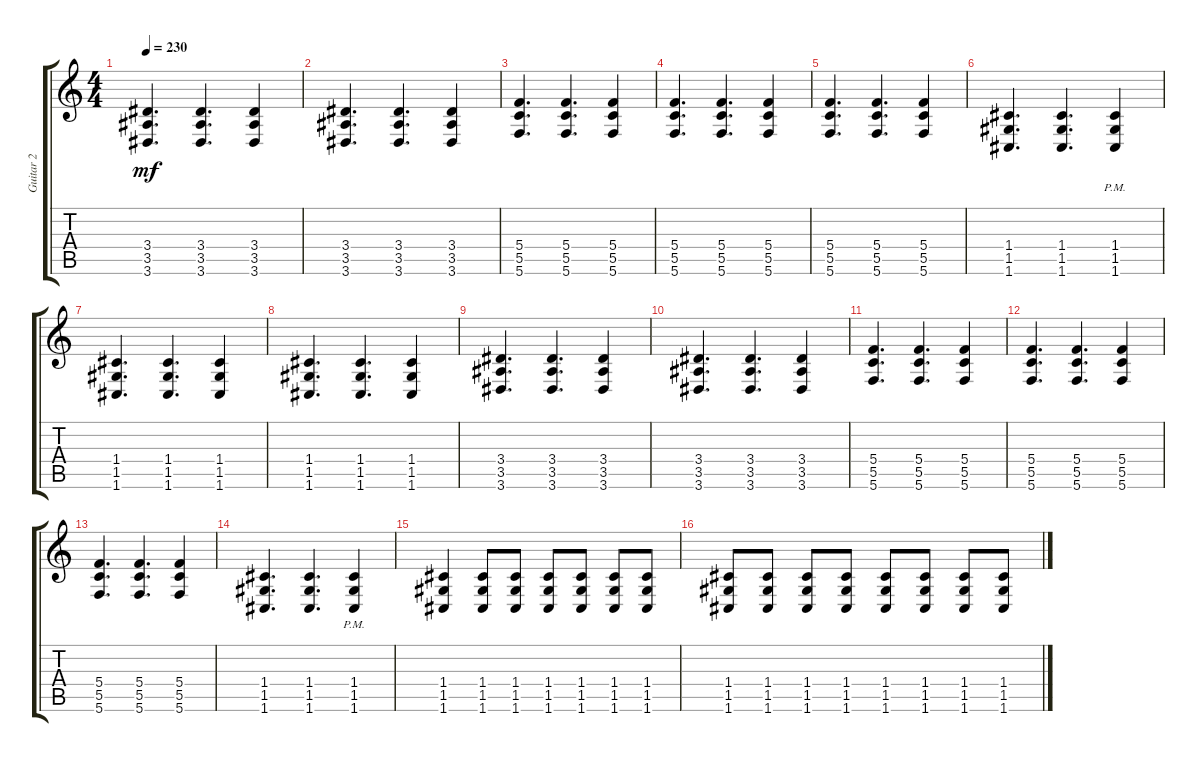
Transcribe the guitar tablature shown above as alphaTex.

\track ("Guitar 2" "Guitar 2") {instrument distortionguitar}
\staff {score tabs}
\tuning (D4 A3 F3 C3 G2 C2) {hide}
\ts (4 4)
\tempo 230
\clef g2
\ks c
(3.4 3.5 3.6).4{d dy mf} (3.4 3.5 3.6).4{d} (3.4 3.5 3.6).4 |
(3.4 3.5 3.6).4{d} (3.4 3.5 3.6).4{d} (3.4 3.5 3.6).4 |
(5.4 5.5 5.6).4{d} (5.4 5.5 5.6).4{d} (5.4 5.5 5.6).4 |
(5.4 5.5 5.6).4{d} (5.4 5.5 5.6).4{d} (5.4 5.5 5.6).4 |
(5.4 5.5 5.6).4{d} (5.4 5.5 5.6).4{d} (5.4 5.5 5.6).4 |
(1.4 1.5 1.6).4{d} (1.4 1.5 1.6).4{d} (1.4 1.5{pm} 1.6{pm}).4 |
(1.4 1.5 1.6).4{d} (1.4 1.5 1.6).4{d} (1.4 1.5 1.6).4 |
(1.4 1.5 1.6).4{d} (1.4 1.5 1.6).4{d} (1.4 1.5 1.6).4 |
(3.4 3.5 3.6).4{d} (3.4 3.5 3.6).4{d} (3.4 3.5 3.6).4 |
(3.4 3.5 3.6).4{d} (3.4 3.5 3.6).4{d} (3.4 3.5 3.6).4 |
(5.4 5.5 5.6).4{d} (5.4 5.5 5.6).4{d} (5.4 5.5 5.6).4 |
(5.4 5.5 5.6).4{d} (5.4 5.5 5.6).4{d} (5.4 5.5 5.6).4 |
(5.4 5.5 5.6).4{d} (5.4 5.5 5.6).4{d} (5.4 5.5 5.6).4 |
(1.4 1.5 1.6).4{d} (1.4 1.5 1.6).4{d} (1.4 1.5{pm} 1.6{pm}).4 |
(1.4 1.5 1.6).4 (1.4 1.5 1.6).8 (1.4 1.5 1.6).8 (1.4 1.5 1.6).8 (1.4 1.5 1.6).8 (1.4 1.5 1.6).8 (1.4 1.5 1.6).8 |
(1.4 1.5 1.6).8 (1.4 1.5 1.6).8 (1.4 1.5 1.6).8 (1.4 1.5 1.6).8 (1.4 1.5 1.6).8 (1.4 1.5 1.6).8 (1.4 1.5 1.6).8 (1.4 1.5 1.6).8
